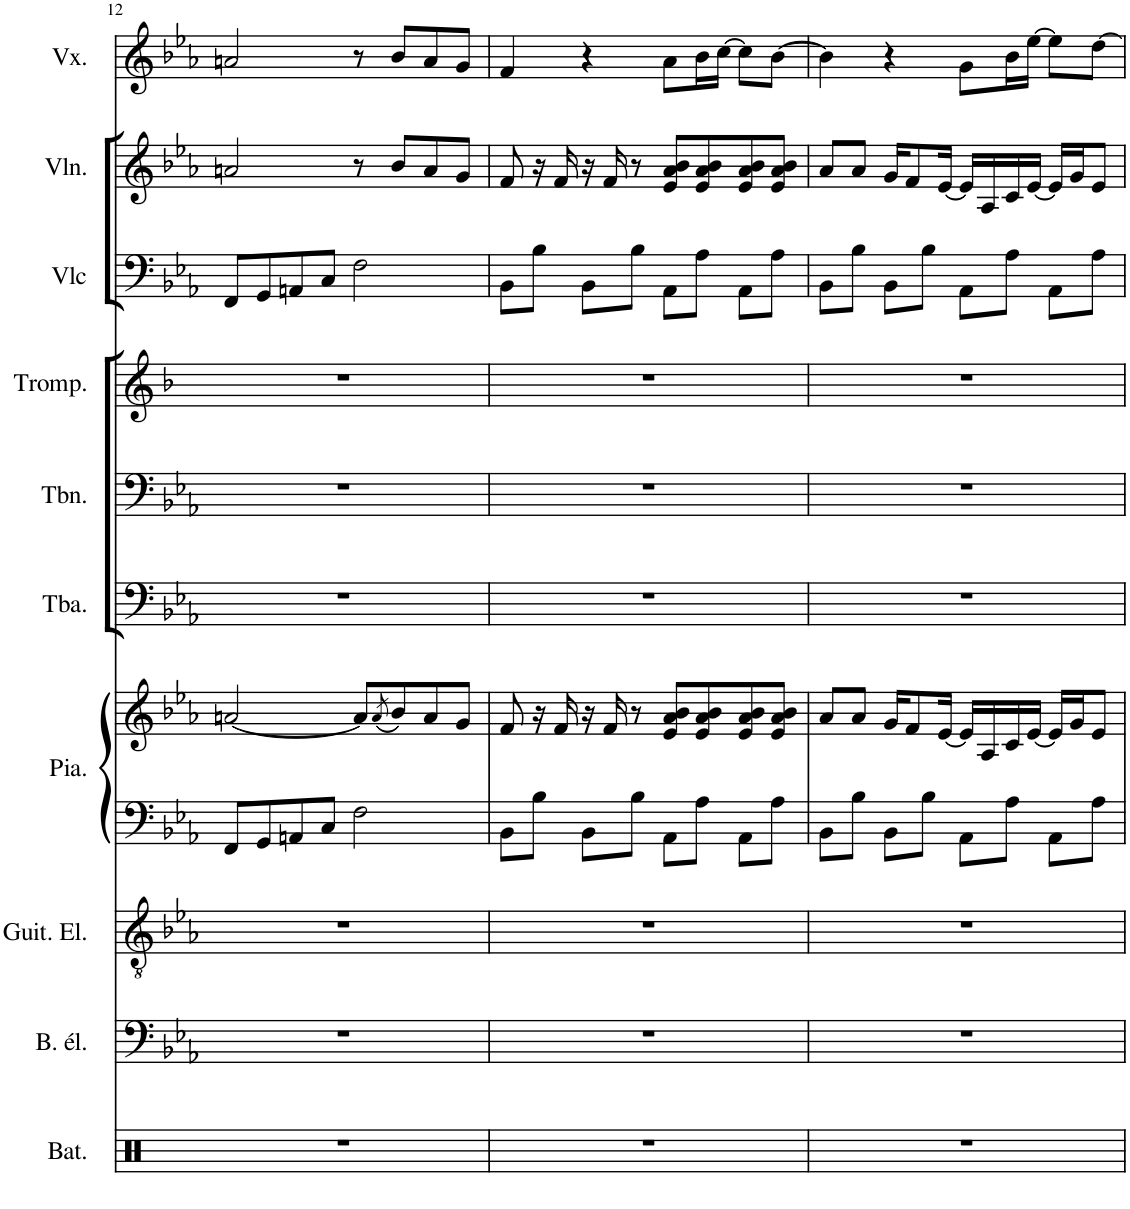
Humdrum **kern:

**kern	**kern	**kern	**kern	**kern	**kern	**kern	**kern	**kern	**kern	**kern
*part10	*part9	*part8	*part7	*part7	*part6	*part5	*part4	*part3	*part2	*part1
*staff11	*staff10	*staff9	*staff8	*staff7	*staff6	*staff5	*staff4	*staff3	*staff2	*staff1
*I"Batterie	*I"Basse électrique	*I"Guitare électrique	*I"Piano	*	*I"Tuba	*I"Trombone	*I"Trompette	*I"Violoncelle	*I"Violon	*I"Voix
*I'Bat.	*I'B. él.	*I'Guit. El.	*I'Pia.	*	*I'Tba.	*I'Tbn.	*I'Tromp.	*I'Vlc	*I'Vln.	*I'Vx.
!!LO:PB:g=z
*clefX	*clefF4	*clefGv2	*clefF4	*clefG2	*clefF4	*clefF4	*clefG2	*clefF4	*clefG2	*clefG2
*	*Trd7c12	*	*	*	*	*	*Trd1c2	*	*	*
*k[]	*k[b-e-a-]	*k[b-e-a-]	*k[b-e-a-]	*k[b-e-a-]	*k[b-e-a-]	*k[b-e-a-]	*k[b-]	*k[b-e-a-]	*k[b-e-a-]	*k[b-e-a-]
*M4/4	*M4/4	*M4/4	*M4/4	*M4/4	*M4/4	*M4/4	*M4/4	*M4/4	*M4/4	*M4/4
*met(c)	*met(c)	*met(c)	*met(c)	*met(c)	*met(c)	*met(c)	*met(c)	*met(c)	*met(c)	*met(c)
=12	=12	=12	=12	=12	=12	=12	=12	=12	=12	=12
1r	1r	1r	8FF/L	[2an/	1r	1r	1r	8FF/L	2an/	2an/
.	.	.	8GG/	.	.	.	.	8GG/	.	.
.	.	.	8AAn/	.	.	.	.	8AAn/	.	.
.	.	.	8C/J	.	.	.	.	8C/J	.	.
.	.	.	2F\	8a/L]	.	.	.	2F\	8r	8r
.	.	.	.	(8qa/	.	.	.	.	.	.
.	.	.	.	8b-/)	.	.	.	.	8b-/L	8b-/L
.	.	.	.	8a/	.	.	.	.	8a/	8a/
.	.	.	.	8g/J	.	.	.	.	8g/J	8g/J
=13	=13	=13	=13	=13	=13	=13	=13	=13	=13	=13
1r	1r	1r	8BB-\L	8f/	1r	1r	1r	8BB-\L	8f/	4f/
.	.	.	8B-\J	16r	.	.	.	8B-\J	16r	.
.	.	.	.	16f/	.	.	.	.	16f/	.
.	.	.	8BB-\L	16r	.	.	.	8BB-\L	16r	4r
.	.	.	.	16f/	.	.	.	.	16f/	.
.	.	.	8B-\J	8r	.	.	.	8B-\J	8r	.
.	.	.	8AA-\L	8e-/ 8a-/ 8b-/L	.	.	.	8AA-\L	8e-/ 8a-/ 8b-/L	8a-\L
.	.	.	8A-\J	8e-/ 8a-/ 8b-/	.	.	.	8A-\J	8e-/ 8a-/ 8b-/	16b-\L
.	.	.	.	.	.	.	.	.	.	[16cc\JJ
.	.	.	8AA-\L	8e-/ 8a-/ 8b-/	.	.	.	8AA-\L	8e-/ 8a-/ 8b-/	8cc\L]
.	.	.	8A-\J	8e-/ 8a-/ 8b-/J	.	.	.	8A-\J	8e-/ 8a-/ 8b-/J	[8b-\J
=14	=14	=14	=14	=14	=14	=14	=14	=14	=14	=14
1r	1r	1r	8BB-\L	8a-/L	1r	1r	1r	8BB-\L	8a-/L	4b-\]
.	.	.	8B-\J	8a-/J	.	.	.	8B-\J	8a-/J	.
.	.	.	8BB-\L	16g/KL	.	.	.	8BB-\L	16g/KL	4r
.	.	.	.	8f/	.	.	.	.	8f/	.
.	.	.	8B-\J	.	.	.	.	8B-\J	.	.
.	.	.	.	[16e-/Jk	.	.	.	.	[16e-/Jk	.
.	.	.	8AA-\L	16e-/LL]	.	.	.	8AA-\L	16e-/LL]	8g\L
.	.	.	.	16A-/	.	.	.	.	16A-/	.
.	.	.	8A-\J	16c/	.	.	.	8A-\J	16c/	16b-\L
.	.	.	.	[16e-/JJ	.	.	.	.	[16e-/JJ	[16ee-\JJ
.	.	.	8AA-\L	16e-/LL]	.	.	.	8AA-\L	16e-/LL]	8ee-\L]
.	.	.	.	16g/J	.	.	.	.	16g/J	.
.	.	.	8A-\J	8e-/J	.	.	.	8A-\J	8e-/J	[8dd\J
=	=	=	=	=	=	=	=	=	=	=
*-	*-	*-	*-	*-	*-	*-	*-	*-	*-	*-
